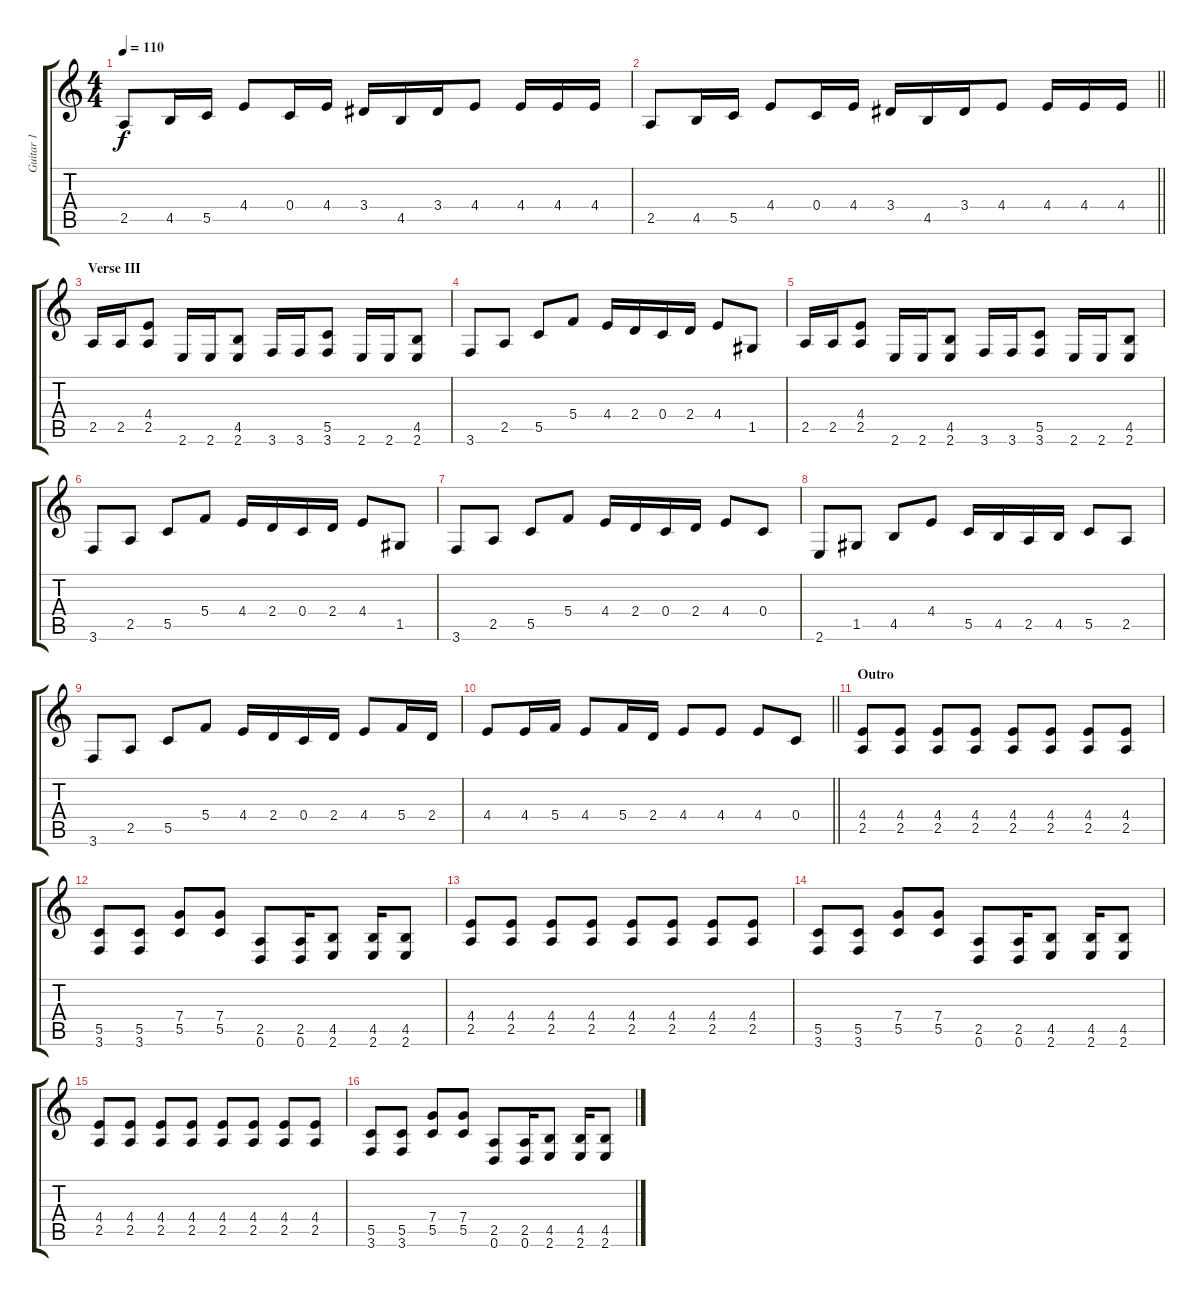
\track ("Guitar 1" "Guitar 1") {instrument distortionguitar}
\staff {score tabs}
\tuning (D4 A3 F3 C3 G2 D2) {hide}
\ts (4 4)
\tempo 110
\clef g2
\ks c
2.5.8{dy f} 4.5.16 5.5.16 4.4.8 0.4.16 4.4.16 3.4.16 4.5.16 3.4.16 4.4.8 4.4.16 4.4.16 4.4.16 |
\barLineRight lightlight
2.5.8 4.5.16 5.5.16 4.4.8 0.4.16 4.4.16 3.4.16 4.5.16 3.4.16 4.4.8 4.4.16 4.4.16 4.4.16 |
\section ("" "Verse III")
2.5.16 2.5.16 (4.4 2.5).8 2.6.16 2.6.16 (4.5 2.6).8 3.6.16 3.6.16 (5.5 3.6).8 2.6.16 2.6.16 (4.5 2.6).8 |
3.6.8 2.5.8 5.5.8 5.4.8 4.4.16 2.4.16 0.4.16 2.4.16 4.4.8 1.5.8 |
2.5.16 2.5.16 (4.4 2.5).8 2.6.16 2.6.16 (4.5 2.6).8 3.6.16 3.6.16 (5.5 3.6).8 2.6.16 2.6.16 (4.5 2.6).8 |
3.6.8 2.5.8 5.5.8 5.4.8 4.4.16 2.4.16 0.4.16 2.4.16 4.4.8 1.5.8 |
3.6.8 2.5.8 5.5.8 5.4.8 4.4.16 2.4.16 0.4.16 2.4.16 4.4.8 0.4.8 |
2.6.8 1.5.8 4.5.8 4.4.8 5.5.16 4.5.16 2.5.16 4.5.16 5.5.8 2.5.8 |
3.6.8 2.5.8 5.5.8 5.4.8 4.4.16 2.4.16 0.4.16 2.4.16 4.4.8 5.4.16 2.4.16 |
\barLineRight lightlight
4.4.8 4.4.16 5.4.16 4.4.8 5.4.16 2.4.16 4.4.8 4.4.8 4.4.8 0.4.8 |
\section ("" "Outro")
(4.4 2.5).8 (4.4 2.5).8 (4.4 2.5).8 (4.4 2.5).8 (4.4 2.5).8 (4.4 2.5).8 (4.4 2.5).8 (4.4 2.5).8 |
(5.5 3.6).8 (5.5 3.6).8 (7.4 5.5).8 (7.4 5.5).8 (2.5 0.6).8 (2.5 0.6).16 (4.5 2.6).8 (4.5 2.6).16 (4.5 2.6).8 |
(4.4 2.5).8 (4.4 2.5).8 (4.4 2.5).8 (4.4 2.5).8 (4.4 2.5).8 (4.4 2.5).8 (4.4 2.5).8 (4.4 2.5).8 |
(5.5 3.6).8 (5.5 3.6).8 (7.4 5.5).8 (7.4 5.5).8 (2.5 0.6).8 (2.5 0.6).16 (4.5 2.6).8 (4.5 2.6).16 (4.5 2.6).8 |
(4.4 2.5).8 (4.4 2.5).8 (4.4 2.5).8 (4.4 2.5).8 (4.4 2.5).8 (4.4 2.5).8 (4.4 2.5).8 (4.4 2.5).8 |
(5.5 3.6).8 (5.5 3.6).8 (7.4 5.5).8 (7.4 5.5).8 (2.5 0.6).8 (2.5 0.6).16 (4.5 2.6).8 (4.5 2.6).16 (4.5 2.6).8
